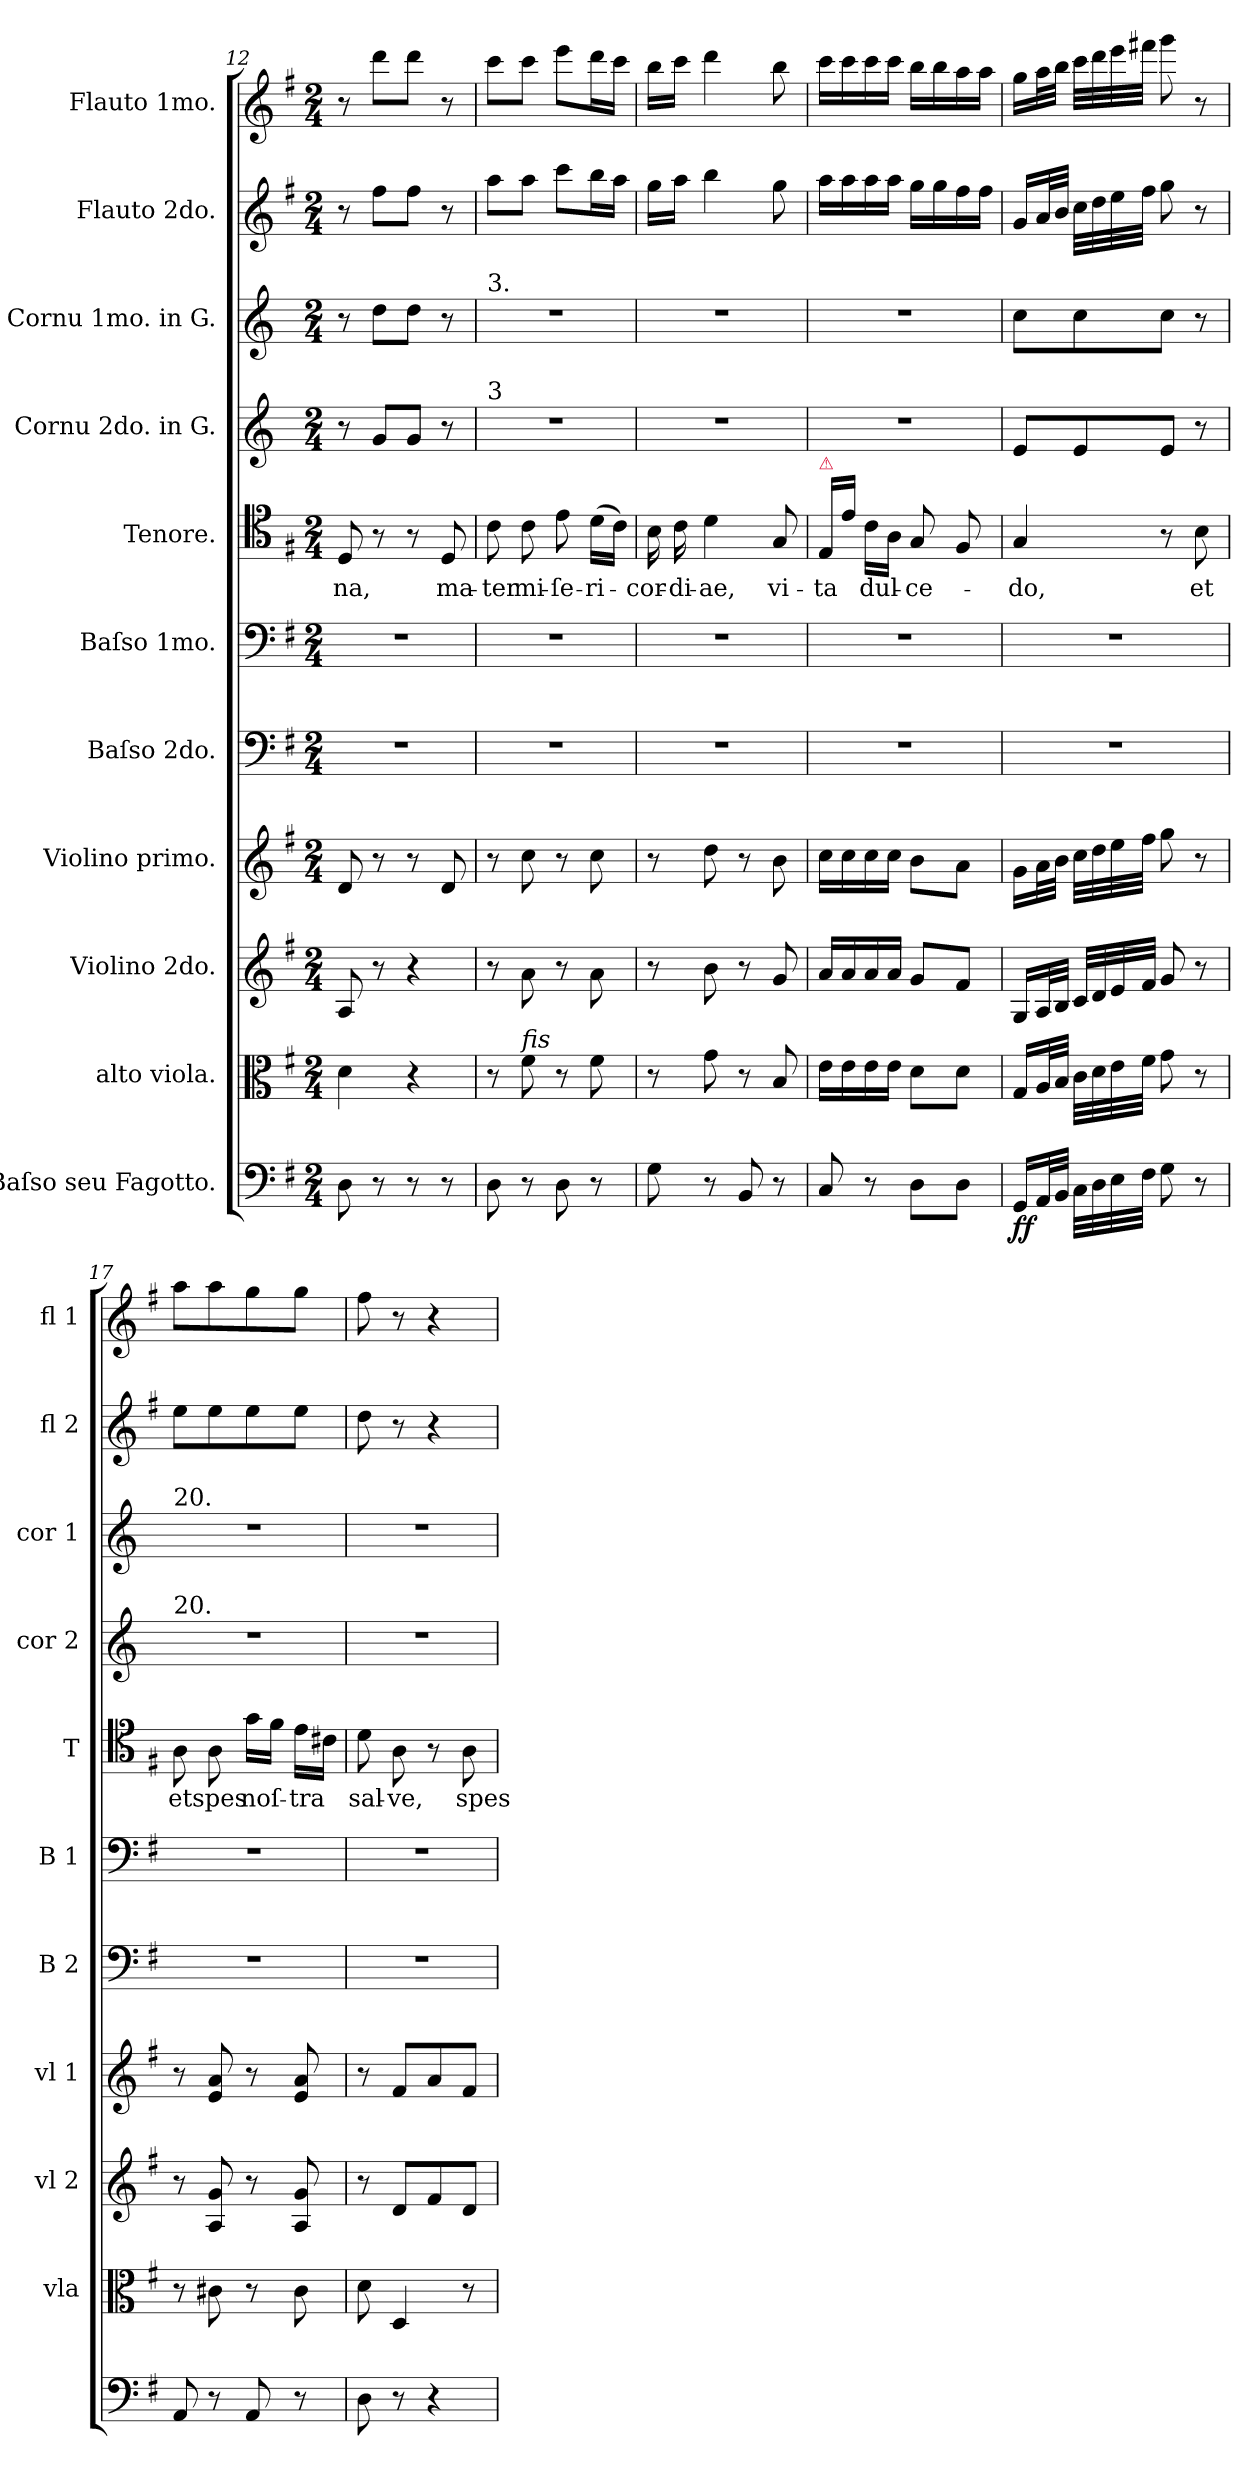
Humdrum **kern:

**kern	**dynam	**kern	**dynam	**kern	**dynam	**kern	**dynam	**kern	**kern	**kern	**text	**kern	**kern	**kern	**kern
*part11	*part11	*part10	*part10	*part9	*part9	*part8	*part8	*part7	*part6	*part5	*part5	*part4	*part3	*part2	*part1
*staff11	*staff11	*staff10	*staff10	*staff9	*staff9	*staff8	*staff8	*staff7	*staff6	*staff5	*staff5	*staff4	*staff3	*staff2	*staff1
*I"Baſso seu Fagotto.	*	*I"alto viola.	*	*I"Violino 2do.	*	*I"Violino primo.	*	*I"Baſso 2do.	*I"Baſso 1mo.	*I"Tenore.	*	*I"Cornu 2do. in G.	*I"Cornu 1mo. in G.	*I"Flauto 2do.	*I"Flauto 1mo.
*	*	*I'vla	*	*I'vl 2	*	*I'vl 1	*	*I'B 2	*I'B 1	*I'T	*	*I'cor 2	*I'cor 1	*I'fl 2	*I'fl 1
*clefF4	*	*clefC3	*	*clefG2	*	*clefG2	*	*clefF4	*clefF4	*clefC4	*	*clefG2	*clefG2	*clefG2	*clefG2
*	*	*	*	*	*	*	*	*	*	*	*	*ITrd3c5	*ITrd3c5	*	*
*k[f#]	*	*k[f#]	*	*k[f#]	*	*k[f#]	*	*k[f#]	*k[f#]	*k[f#]	*	*k[f#]	*k[f#]	*k[f#]	*k[f#]
*G:	*	*G:	*	*G:	*	*G:	*	*G:	*G:	*G:	*	*	*	*G:	*G:
*M2/4	*	*M2/4	*	*M2/4	*	*M2/4	*	*M2/4	*M2/4	*M2/4	*	*M2/4	*M2/4	*M2/4	*M2/4
=12	=12	=12	=12	=12	=12	=12	=12	=12	=12	=12	=12	=12	=12	=12	=12
8D\	.	4d\	.	8A/	.	8d/	.	2r	2r	8D/	-na,	8r	8r	8r	8r
8r	.	.	.	8r	.	8r	.	.	.	8r	.	8d/L	8aL	8ff#\L	8ddd\L
8r	.	4r	.	4r	.	8r	.	.	.	8r	.	8d/J	8aJ	8ff#\J	8ddd\J
8r	.	.	.	.	.	8d/	.	.	.	8D/	ma-	8r	8r	8r	8r
=13	=13	=13	=13	=13	=13	=13	=13	=13	=13	=13	=13	=13	=13	=13	=13
!	!	!	!	!	!	!	!	!	!	!	!	!	!LO:TX:a:t=3.	!	!
!	!	!	!	!	!	!	!	!	!	!	!	!LO:TX:a:t=3	!	!	!
!	!	!	!	!	!	!	!	!	!	!	!	!LO:N:vis=0	!LO:N:vis=0	!	!
8D\	.	8r	.	8r	.	8r	.	2r	2r	8c\	-ter	2r	2r	8aa\L	8ccc\L
!	!	!LO:TX:a:i:t=fis	!	!	!	!	!	!	!	!	!	!	!	!	!
8r	.	8f#\	.	8a\	.	8cc\	.	.	.	8c\	mi-	.	.	8aa\J	8ccc\J
8D\	.	8r	.	8r	.	8r	.	.	.	8e\	-ſe-	.	.	8ccc\L	8eee\L
8r	.	8f#\	.	8a\	.	8cc\	.	.	.	(16d\LL	-ri-	.	.	16bb\L	16ddd\L
.	.	.	.	.	.	.	.	.	.	16c\JJ)	.	.	.	16aa\JJ	16ccc\JJ
=14	=14	=14	=14	=14	=14	=14	=14	=14	=14	=14	=14	=14	=14	=14	=14
8G\	.	8r	.	8r	.	8r	.	2r	2r	16B\	-cor-	2r	2r	16gg\LL	16bb\LL
.	.	.	.	.	.	.	.	.	.	16c\	-di-	.	.	16aa\JJ	16ccc\JJ
8r	.	8g\	.	8b\	.	8dd\	.	.	.	4d\	-ae,	.	.	4bb\	4ddd\
8BB/	.	8r	.	8r	.	8r	.	.	.	.	.	.	.	.	.
8r	.	8B/	.	8g/	.	8b\	.	.	.	8G/	vi-	.	.	8gg\	8bb\
=15	=15	=15	=15	=15	=15	=15	=15	=15	=15	=15	=15	=15	=15	=15	=15
!	!	!	!	!	!	!	!	!	!	!LO:TX:a:color=crimson:t=⚠	!	!	!	!	!
8C/	.	16e\LL	.	16a/LL	.	16cc\LL	.	2r	2r	16E/LL	-ta	2r	2r	16aa\LL	16ccc\LL
.	.	16e\	.	16a/	.	16cc\	.	.	.	16e\JJ	.	.	.	16aa\	16ccc\
8r	.	16e\	.	16a/	.	16cc\	.	.	.	16c\LL	dul-	.	.	16aa\	16ccc\
.	.	16e\JJ	.	16a/JJ	.	16cc\JJ	.	.	.	16A\JJ	.	.	.	16aa\JJ	16ccc\JJ
8D\L	.	8d\L	.	8g/L	.	8b\L	.	.	.	8G/	-ce-	.	.	16gg\LL	16bb\LL
.	.	.	.	.	.	.	.	.	.	.	.	.	.	16gg\	16bb\
8D\J	.	8d\J	.	8f#/J	.	8a\J	.	.	.	8F#/	.	.	.	16ff#\	16aa\
.	.	.	.	.	.	.	.	.	.	.	.	.	.	16ff#\JJ	16aa\JJ
=16	=16	=16	=16	=16	=16	=16	=16	=16	=16	=16	=16	=16	=16	=16	=16
!	!LO:DY:b	!	!LO:DY:b	!	!LO:DY:b	!	!LO:DY:b	!	!	!	!	!	!	!	!
16GG/LL	ff	16G/LL	f&colon;	16G/LL	fo	16g\LL	fo	2r	2r	4G/	-do,	8B/L	8g\L	16g/LL	16gg\LL
32AA/L	.	32A/L	.	32A/L	.	32a\L	.	.	.	.	.	.	.	32a/L	32aa\L
32BB/JJJ	.	32B/JJJ	.	32B/JJJ	.	32b\JJJ	.	.	.	.	.	.	.	32b/JJJ	32bb\JJJ
32C\LLL	.	32c\LLL	.	32c/LLL	.	32cc\LLL	.	.	.	.	.	8B/	8g\	32cc\LLL	32ccc\LLL
32D\	.	32d\	.	32d/	.	32dd\	.	.	.	.	.	.	.	32dd\	32ddd\
32E\	.	32e\	.	32e/	.	32ee\	.	.	.	.	.	.	.	32ee\	32eee\
32F#\JJJ	.	32f#\JJJ	.	32f#/JJJ	.	32ff#\JJJ	.	.	.	.	.	.	.	32ff#\JJJ	32fff#X\JJJ
8G\	.	8g\	.	8g/	.	8gg\	.	.	.	8r	.	8B/J	8g\J	8gg\	8ggg\
!	!LO:DY:b	!	!	!	!	!	!	!	!	!	!	!	!	!	!
8r	p&colon;	8r	.	8r	.	8r	.	.	.	8B\	et	8r	8r	8r	8r
=17	=17	=17	=17	=17	=17	=17	=17	=17	=17	=17	=17	=17	=17	=17	=17
!	!	!	!	!	!	!	!	!	!	!	!	!	!LO:TX:a:t=20.	!	!
!	!	!	!	!	!	!	!	!	!	!	!	!LO:TX:a:t=20.	!	!	!
!	!LO:DY:b	!	!LO:DY:b	!	!LO:DY:b	!	!LO:DY:b	!	!	!	!	!	!	!	!
8AA/	pp&colon;	8r	p&colon;	8r	p&colon;	8r	pp&colon;	2r	2r	8A\	et	2r	2r	8ee\L	8aa\L
8r	.	8c#X\	.	8A/ 8g/	.	8e/ 8a/	.	.	.	8A\	spes	.	.	8ee\	8aa\
8AA/	.	8r	.	8r	.	8r	.	.	.	16g\LL	noſ-	.	.	8ee\	8gg\
.	.	.	.	.	.	.	.	.	.	16f#\JJ	.	.	.	.	.
8r	.	8c#\	.	8A/ 8g/	.	8e/ 8a/	.	.	.	16e\LL	-tra	.	.	8ee\J	8gg\J
.	.	.	.	.	.	.	.	.	.	16c#X\JJ	.	.	.	.	.
=18	=18	=18	=18	=18	=18	=18	=18	=18	=18	=18	=18	=18	=18	=18	=18
8D\	.	8d\	.	8r	.	8r	.	2r	2r	8d\	sal-	2r	2r	8dd\	8ff#\
8r	.	4D/	.	8d/L	.	8f#/L	.	.	.	8A\	-ve,	.	.	8r	8r
4r	.	.	.	8f#/	.	8a/	.	.	.	8r	.	.	.	4r	4r
.	.	8r	.	8d/J	.	8f#/J	.	.	.	8A\	spes	.	.	.	.
=	=	=	=	=	=	=	=	=	=	=	=	=	=	=	=
*-	*-	*-	*-	*-	*-	*-	*-	*-	*-	*-	*-	*-	*-	*-	*-
